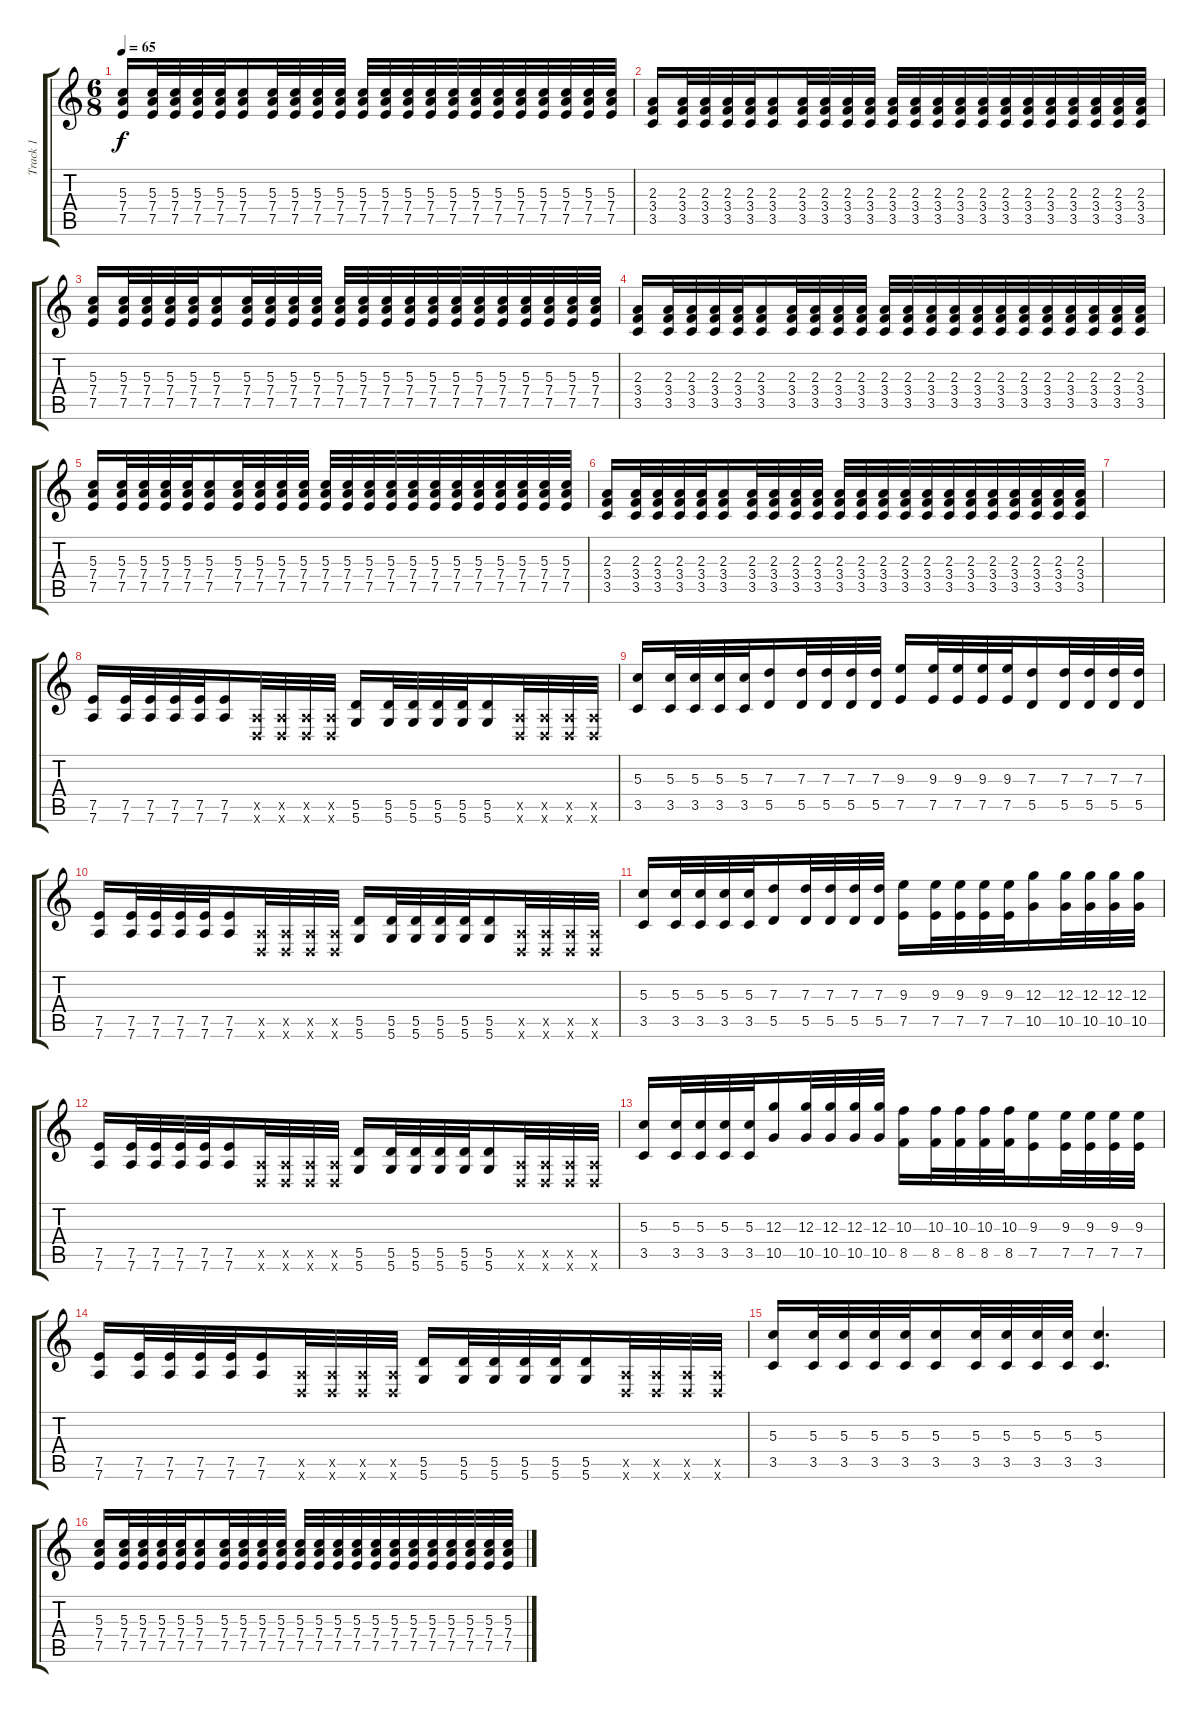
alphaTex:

\track ("Track 1" "Track 1") {instrument acousticguitarsteel}
\staff {score tabs}
\tuning (E4 B3 G3 D3 A2 D2) {hide}
\ts (6 8)
\tempo 65
\clef g2
\ks c
(5.3 7.4 7.5).16{dy f} (5.3 7.4 7.5).32 (5.3 7.4 7.5).32 (5.3 7.4 7.5).32 (5.3 7.4 7.5).32 (5.3 7.4 7.5).16 (5.3 7.4 7.5).32 (5.3 7.4 7.5).32 (5.3 7.4 7.5).32 (5.3 7.4 7.5).32 (5.3 7.4 7.5).32 (5.3 7.4 7.5).32 (5.3 7.4 7.5).32 (5.3 7.4 7.5).32 (5.3 7.4 7.5).32 (5.3 7.4 7.5).32 (5.3 7.4 7.5).32 (5.3 7.4 7.5).32 (5.3 7.4 7.5).32 (5.3 7.4 7.5).32 (5.3 7.4 7.5).32 (5.3 7.4 7.5).32 |
(2.3 3.4 3.5).16 (2.3 3.4 3.5).32 (2.3 3.4 3.5).32 (2.3 3.4 3.5).32 (2.3 3.4 3.5).32 (2.3 3.4 3.5).16 (2.3 3.4 3.5).32 (2.3 3.4 3.5).32 (2.3 3.4 3.5).32 (2.3 3.4 3.5).32 (2.3 3.4 3.5).32 (2.3 3.4 3.5).32 (2.3 3.4 3.5).32 (2.3 3.4 3.5).32 (2.3 3.4 3.5).32 (2.3 3.4 3.5).32 (2.3 3.4 3.5).32 (2.3 3.4 3.5).32 (2.3 3.4 3.5).32 (2.3 3.4 3.5).32 (2.3 3.4 3.5).32 (2.3 3.4 3.5).32 |
(5.3 7.4 7.5).16 (5.3 7.4 7.5).32 (5.3 7.4 7.5).32 (5.3 7.4 7.5).32 (5.3 7.4 7.5).32 (5.3 7.4 7.5).16 (5.3 7.4 7.5).32 (5.3 7.4 7.5).32 (5.3 7.4 7.5).32 (5.3 7.4 7.5).32 (5.3 7.4 7.5).32 (5.3 7.4 7.5).32 (5.3 7.4 7.5).32 (5.3 7.4 7.5).32 (5.3 7.4 7.5).32 (5.3 7.4 7.5).32 (5.3 7.4 7.5).32 (5.3 7.4 7.5).32 (5.3 7.4 7.5).32 (5.3 7.4 7.5).32 (5.3 7.4 7.5).32 (5.3 7.4 7.5).32 |
(2.3 3.4 3.5).16 (2.3 3.4 3.5).32 (2.3 3.4 3.5).32 (2.3 3.4 3.5).32 (2.3 3.4 3.5).32 (2.3 3.4 3.5).16 (2.3 3.4 3.5).32 (2.3 3.4 3.5).32 (2.3 3.4 3.5).32 (2.3 3.4 3.5).32 (2.3 3.4 3.5).32 (2.3 3.4 3.5).32 (2.3 3.4 3.5).32 (2.3 3.4 3.5).32 (2.3 3.4 3.5).32 (2.3 3.4 3.5).32 (2.3 3.4 3.5).32 (2.3 3.4 3.5).32 (2.3 3.4 3.5).32 (2.3 3.4 3.5).32 (2.3 3.4 3.5).32 (2.3 3.4 3.5).32 |
(5.3 7.4 7.5).16 (5.3 7.4 7.5).32 (5.3 7.4 7.5).32 (5.3 7.4 7.5).32 (5.3 7.4 7.5).32 (5.3 7.4 7.5).16 (5.3 7.4 7.5).32 (5.3 7.4 7.5).32 (5.3 7.4 7.5).32 (5.3 7.4 7.5).32 (5.3 7.4 7.5).32 (5.3 7.4 7.5).32 (5.3 7.4 7.5).32 (5.3 7.4 7.5).32 (5.3 7.4 7.5).32 (5.3 7.4 7.5).32 (5.3 7.4 7.5).32 (5.3 7.4 7.5).32 (5.3 7.4 7.5).32 (5.3 7.4 7.5).32 (5.3 7.4 7.5).32 (5.3 7.4 7.5).32 |
(2.3 3.4 3.5).16 (2.3 3.4 3.5).32 (2.3 3.4 3.5).32 (2.3 3.4 3.5).32 (2.3 3.4 3.5).32 (2.3 3.4 3.5).16 (2.3 3.4 3.5).32 (2.3 3.4 3.5).32 (2.3 3.4 3.5).32 (2.3 3.4 3.5).32 (2.3 3.4 3.5).32 (2.3 3.4 3.5).32 (2.3 3.4 3.5).32 (2.3 3.4 3.5).32 (2.3 3.4 3.5).32 (2.3 3.4 3.5).32 (2.3 3.4 3.5).32 (2.3 3.4 3.5).32 (2.3 3.4 3.5).32 (2.3 3.4 3.5).32 (2.3 3.4 3.5).32 (2.3 3.4 3.5).32 |
|
(7.5 7.6).16 (7.5 7.6).32 (7.5 7.6).32 (7.5 7.6).32 (7.5 7.6).32 (7.5 7.6).16 (0.5{x} 0.6{x}).32 (0.5{x} 0.6{x}).32 (0.5{x} 0.6{x}).32 (0.5{x} 0.6{x}).32 (5.5 5.6).16 (5.5 5.6).32 (5.5 5.6).32 (5.5 5.6).32 (5.5 5.6).32 (5.5 5.6).16 (0.5{x} 0.6{x}).32 (0.5{x} 0.6{x}).32 (0.5{x} 0.6{x}).32 (0.5{x} 0.6{x}).32 |
(5.3 3.5).16 (5.3 3.5).32 (5.3 3.5).32 (5.3 3.5).32 (5.3 3.5).32 (7.3 5.5).16 (7.3 5.5).32 (7.3 5.5).32 (7.3 5.5).32 (7.3 5.5).32 (9.3 7.5).16 (9.3 7.5).32 (9.3 7.5).32 (9.3 7.5).32 (9.3 7.5).32 (7.3 5.5).16 (7.3 5.5).32 (7.3 5.5).32 (7.3 5.5).32 (7.3 5.5).32 |
(7.5 7.6).16 (7.5 7.6).32 (7.5 7.6).32 (7.5 7.6).32 (7.5 7.6).32 (7.5 7.6).16 (0.5{x} 0.6{x}).32 (0.5{x} 0.6{x}).32 (0.5{x} 0.6{x}).32 (0.5{x} 0.6{x}).32 (5.5 5.6).16 (5.5 5.6).32 (5.5 5.6).32 (5.5 5.6).32 (5.5 5.6).32 (5.5 5.6).16 (0.5{x} 0.6{x}).32 (0.5{x} 0.6{x}).32 (0.5{x} 0.6{x}).32 (0.5{x} 0.6{x}).32 |
(5.3 3.5).16 (5.3 3.5).32 (5.3 3.5).32 (5.3 3.5).32 (5.3 3.5).32 (7.3 5.5).16 (7.3 5.5).32 (7.3 5.5).32 (7.3 5.5).32 (7.3 5.5).32 (9.3 7.5).16 (9.3 7.5).32 (9.3 7.5).32 (9.3 7.5).32 (9.3 7.5).32 (12.3 10.5).16 (12.3 10.5).32 (12.3 10.5).32 (12.3 10.5).32 (12.3 10.5).32 |
(7.5 7.6).16 (7.5 7.6).32 (7.5 7.6).32 (7.5 7.6).32 (7.5 7.6).32 (7.5 7.6).16 (0.5{x} 0.6{x}).32 (0.5{x} 0.6{x}).32 (0.5{x} 0.6{x}).32 (0.5{x} 0.6{x}).32 (5.5 5.6).16 (5.5 5.6).32 (5.5 5.6).32 (5.5 5.6).32 (5.5 5.6).32 (5.5 5.6).16 (0.5{x} 0.6{x}).32 (0.5{x} 0.6{x}).32 (0.5{x} 0.6{x}).32 (0.5{x} 0.6{x}).32 |
(5.3 3.5).16 (5.3 3.5).32 (5.3 3.5).32 (5.3 3.5).32 (5.3 3.5).32 (12.3 10.5).16 (12.3 10.5).32 (12.3 10.5).32 (12.3 10.5).32 (12.3 10.5).32 (10.3 8.5).16 (10.3 8.5).32 (10.3 8.5).32 (10.3 8.5).32 (10.3 8.5).32 (9.3 7.5).16 (9.3 7.5).32 (9.3 7.5).32 (9.3 7.5).32 (9.3 7.5).32 |
(7.5 7.6).16 (7.5 7.6).32 (7.5 7.6).32 (7.5 7.6).32 (7.5 7.6).32 (7.5 7.6).16 (0.5{x} 0.6{x}).32 (0.5{x} 0.6{x}).32 (0.5{x} 0.6{x}).32 (0.5{x} 0.6{x}).32 (5.5 5.6).16 (5.5 5.6).32 (5.5 5.6).32 (5.5 5.6).32 (5.5 5.6).32 (5.5 5.6).16 (0.5{x} 0.6{x}).32 (0.5{x} 0.6{x}).32 (0.5{x} 0.6{x}).32 (0.5{x} 0.6{x}).32 |
(5.3 3.5).16 (5.3 3.5).32 (5.3 3.5).32 (5.3 3.5).32 (5.3 3.5).32 (5.3 3.5).16 (5.3 3.5).32 (5.3 3.5).32 (5.3 3.5).32 (5.3 3.5).32 (5.3 3.5).4{d} |
(5.3 7.4 7.5).16 (5.3 7.4 7.5).32 (5.3 7.4 7.5).32 (5.3 7.4 7.5).32 (5.3 7.4 7.5).32 (5.3 7.4 7.5).16 (5.3 7.4 7.5).32 (5.3 7.4 7.5).32 (5.3 7.4 7.5).32 (5.3 7.4 7.5).32 (5.3 7.4 7.5).32 (5.3 7.4 7.5).32 (5.3 7.4 7.5).32 (5.3 7.4 7.5).32 (5.3 7.4 7.5).32 (5.3 7.4 7.5).32 (5.3 7.4 7.5).32 (5.3 7.4 7.5).32 (5.3 7.4 7.5).32 (5.3 7.4 7.5).32 (5.3 7.4 7.5).32 (5.3 7.4 7.5).32
